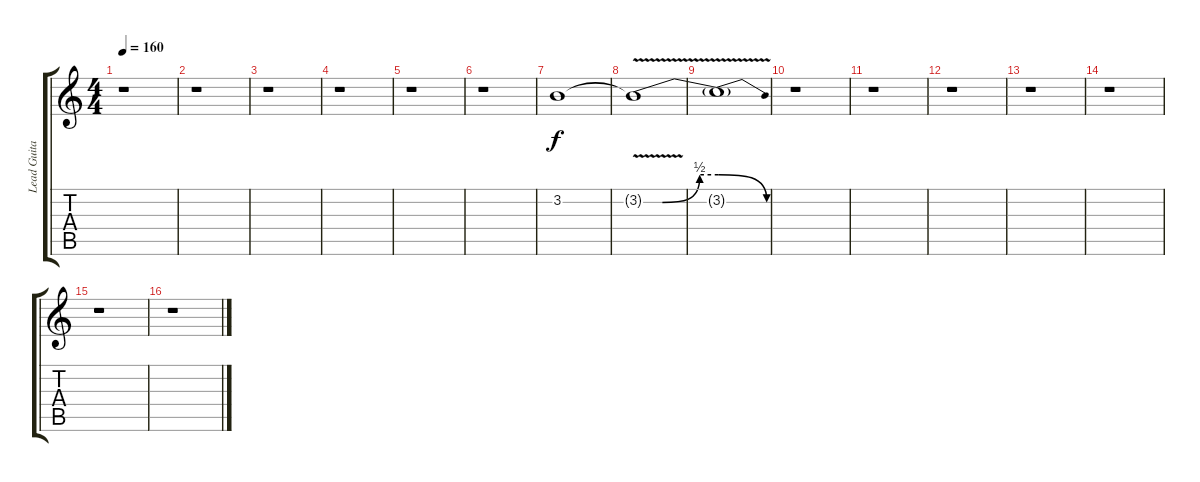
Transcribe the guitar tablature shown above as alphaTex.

\track ("Lead Guitar" "Lead Guita") {instrument distortionguitar}
\staff {score tabs}
\tuning (Db4 Ab3 E3 B2 Gb2 B1) {hide}
\ts (4 4)
\tempo 160
\clef g2
\ks c
r.1{dy f} |
r.1 |
r.1 |
r.1 |
r.1 |
r.1 |
3.2.1 |
3.2{be (custom 0 0 15 0 45 2 60 2) v t}.1 |
3.2{be (release 0 2 60 0) t}.1 |
r.1 |
r.1 |
r.1 |
r.1 |
r.1 |
r.1 |
r.1
